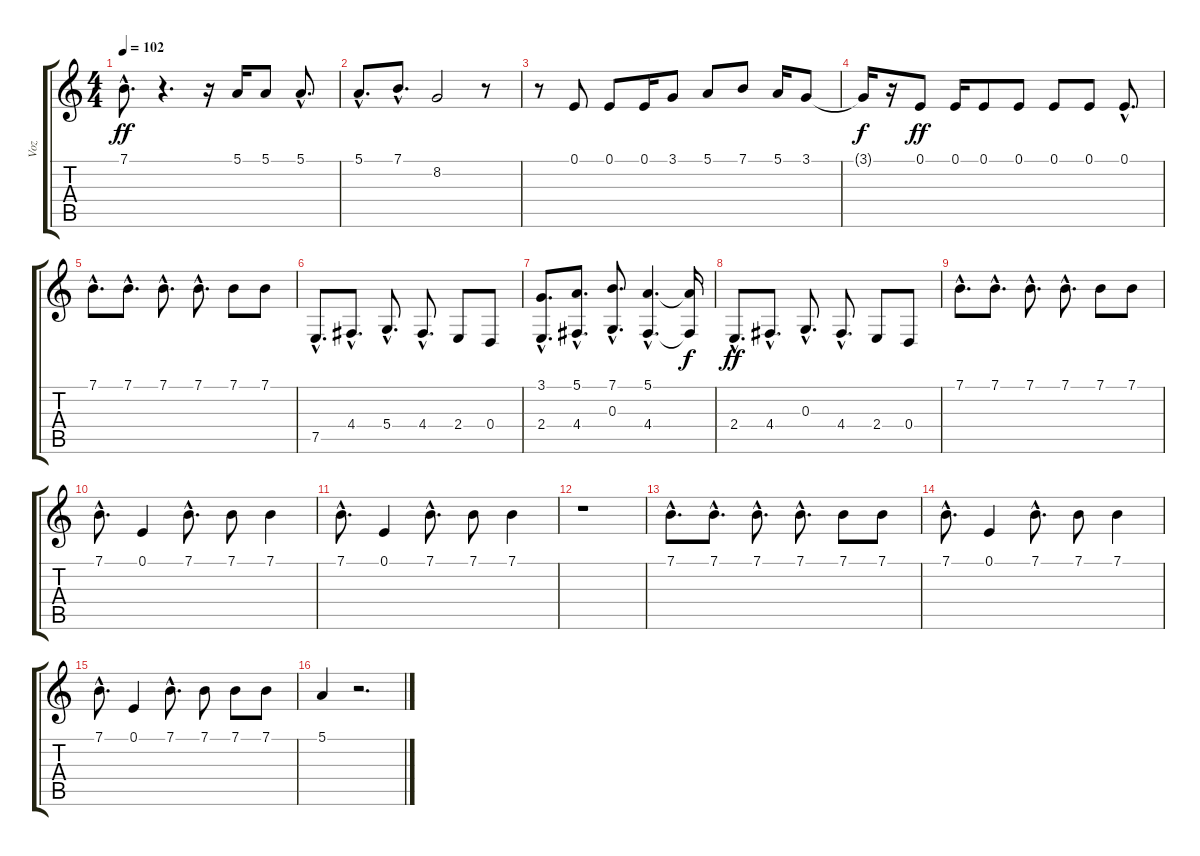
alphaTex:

\track ("Voz" "Voz") {instrument altosax}
\staff {score tabs}
\tuning (E4 B3 G3 D3 A2 E2) {hide}
\ts (4 4)
\tempo 102
\clef g2
\ks c
7.1{hac}.8{d dy ff} r.4{d} r.16 5.1.16 5.1.8 5.1{hac}.8{d} |
5.1{hac}.8{d} 7.1{hac}.8{d} 8.2.2 r.8 |
r.8 0.1.8 0.1.8 0.1.16 3.1.8 5.1.8 7.1.8 5.1.16 3.1.8 |
3.1{t}.16{dy f} r.16 0.1.8{dy ff} 0.1.16 0.1.8 0.1.8 0.1.8 0.1.8 0.1{hac}.8{d} |
7.1{hac}.8{d} 7.1{hac}.8{d} 7.1{hac}.8{d} 7.1{hac}.8{d} 7.1.8 7.1.8 |
7.5{hac}.8{d} 4.4{hac}.8{d} 5.4{hac}.8{d} 4.4{hac}.8{d} 2.4.8 0.4.8 |
(3.1{hac} 2.4{hac}).8{d} (5.1{hac} 4.4{hac}).8{d} (7.1{hac} 0.3{hac}).8{d} (5.1{hac} 4.4{hac}).4{d} (5.1{t} 4.4{t}).16{dy f} |
2.4{hac}.8{d dy ff} 4.4{hac}.8{d} 0.3{hac}.8{d} 4.4{hac}.8{d} 2.4.8 0.4.8 |
7.1{hac}.8{d} 7.1{hac}.8{d} 7.1{hac}.8{d} 7.1{hac}.8{d} 7.1.8 7.1.8 |
7.1{hac}.8{d} 0.1.4 7.1{hac}.8{d} 7.1.8 7.1.4 |
7.1{hac}.8{d} 0.1.4 7.1{hac}.8{d} 7.1.8 7.1.4 |
r.1 |
7.1{hac}.8{d} 7.1{hac}.8{d} 7.1{hac}.8{d} 7.1{hac}.8{d} 7.1.8 7.1.8 |
7.1{hac}.8{d} 0.1.4 7.1{hac}.8{d} 7.1.8 7.1.4 |
7.1{hac}.8{d} 0.1.4 7.1{hac}.8{d} 7.1.8 7.1.8 7.1.8 |
5.1.4 r.2{d}
